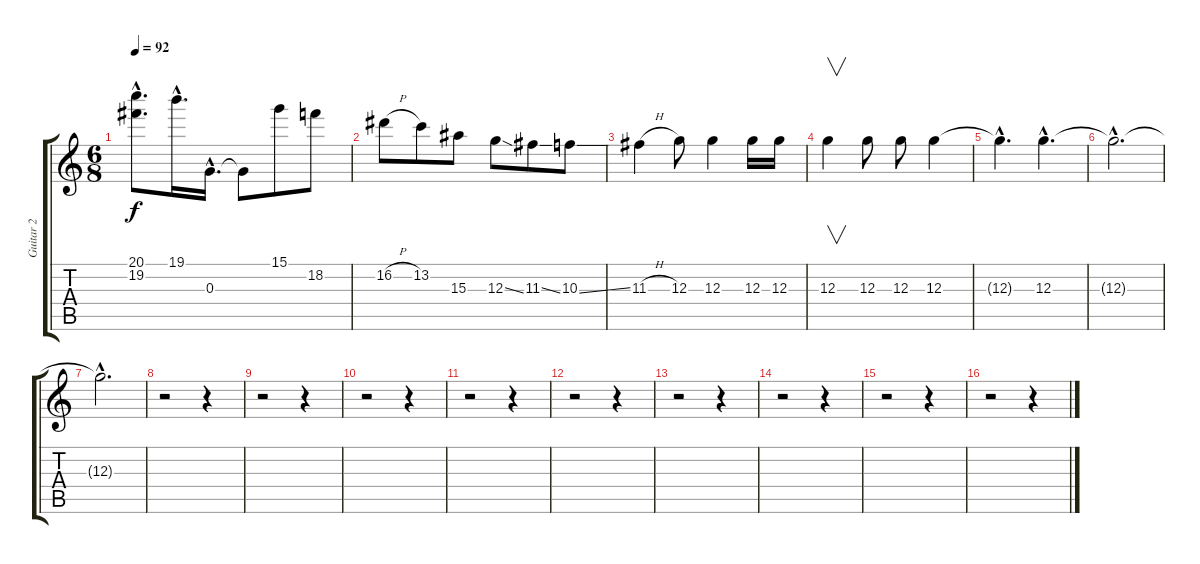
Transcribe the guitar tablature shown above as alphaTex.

\track ("Guitar 2" "Guitar 2") {instrument overdrivenguitar}
\staff {score tabs}
\tuning (E4 B3 G3 D3 A2 E2) {hide}
\ts (6 8)
\tempo 92
\clef g2
\ks c
(20.1{hac} 19.2{hac}).8{d dy f} 19.1{hac}.16{d} 0.3{hac}.16{d} 0.3{t}.8 15.1.8 18.2.8 |
16.2{h}.8 13.2.8 15.3.8 12.3{ss}.8 11.3{ss}.8 10.3{ss}.8 |
11.3{h}.4 12.3.8 12.3.4 12.3.16 12.3.16 |
12.3.4{v} 12.3.8 12.3.8 12.3.4 |
12.3{hac t}.4{d} 12.3{hac}.4{d} |
12.3{hac t}.2{d} |
12.3{hac t}.2{d} |
r.2 r.4 |
r.2 r.4 |
r.2 r.4 |
r.2 r.4 |
r.2 r.4 |
r.2 r.4 |
r.2 r.4 |
r.2 r.4 |
r.2 r.4
